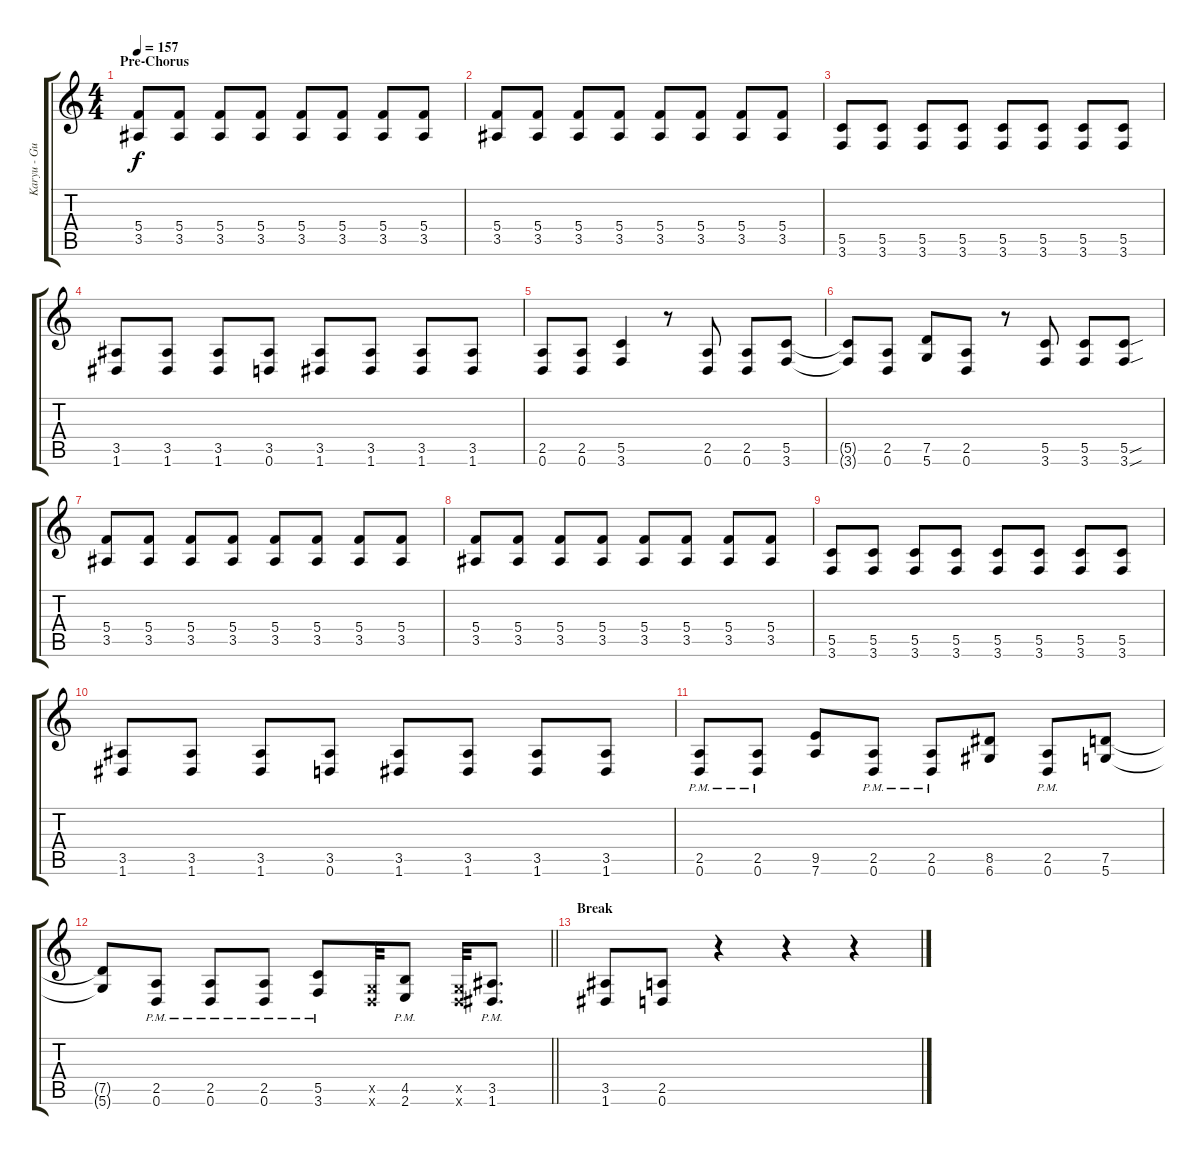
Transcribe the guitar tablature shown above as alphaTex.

\track ("Karyu - Guitar 1" "Karyu - Gu") {instrument distortionguitar}
\staff {score tabs}
\tuning (D4 A3 F3 C3 G2 D2) {hide}
\ts (4 4)
\section ("" "Pre-Chorus")
\tempo 157
\clef g2
\ks c
(5.4 3.5).8{dy f} (5.4 3.5).8 (5.4 3.5).8 (5.4 3.5).8 (5.4 3.5).8 (5.4 3.5).8 (5.4 3.5).8 (5.4 3.5).8 |
(5.4 3.5).8 (5.4 3.5).8 (5.4 3.5).8 (5.4 3.5).8 (5.4 3.5).8 (5.4 3.5).8 (5.4 3.5).8 (5.4 3.5).8 |
(5.5 3.6).8 (5.5 3.6).8 (5.5 3.6).8 (5.5 3.6).8 (5.5 3.6).8 (5.5 3.6).8 (5.5 3.6).8 (5.5 3.6).8 |
(3.5 1.6).8 (3.5 1.6).8 (3.5 1.6).8 (3.5 0.6).8 (3.5 1.6).8 (3.5 1.6).8 (3.5 1.6).8 (3.5 1.6).8 |
(2.5 0.6).8 (2.5 0.6).8 (5.5 3.6).4 r.8 (2.5 0.6).8 (2.5 0.6).8 (5.5 3.6).8 |
(5.5{t} 3.6{t}).8 (2.5 0.6).8 (7.5 5.6).8 (2.5 0.6).8 r.8 (5.5 3.6).8 (5.5 3.6).8 (5.5{sou} 3.6{sou}).8 |
(5.4 3.5).8 (5.4 3.5).8 (5.4 3.5).8 (5.4 3.5).8 (5.4 3.5).8 (5.4 3.5).8 (5.4 3.5).8 (5.4 3.5).8 |
(5.4 3.5).8 (5.4 3.5).8 (5.4 3.5).8 (5.4 3.5).8 (5.4 3.5).8 (5.4 3.5).8 (5.4 3.5).8 (5.4 3.5).8 |
(5.5 3.6).8 (5.5 3.6).8 (5.5 3.6).8 (5.5 3.6).8 (5.5 3.6).8 (5.5 3.6).8 (5.5 3.6).8 (5.5 3.6).8 |
(3.5 1.6).8 (3.5 1.6).8 (3.5 1.6).8 (3.5 0.6).8 (3.5 1.6).8 (3.5 1.6).8 (3.5 1.6).8 (3.5 1.6).8 |
(2.5{pm} 0.6{pm}).8 (2.5{pm} 0.6{pm}).8 (9.5 7.6).8 (2.5{pm} 0.6{pm}).8 (2.5{pm} 0.6{pm}).8 (8.5 6.6).8 (2.5{pm} 0.6{pm}).8 (7.5 5.6).8 |
\barLineRight lightlight
(7.5{t} 5.6{t}).8 (2.5{pm} 0.6{pm}).8 (2.5{pm} 0.6{pm}).8 (2.5{pm} 0.6{pm}).8 (5.5{pm} 3.6{pm}).8 (0.5{x} 0.6{x}).32 (4.5{pm} 2.6{pm}).8 (0.5{x} 0.6{x}).32 (3.5{pm} 1.6{pm}).8{d} |
\section ("" "Break")
(3.5 1.6).8 (2.5 0.6).8 r.4 r.4 r.4
